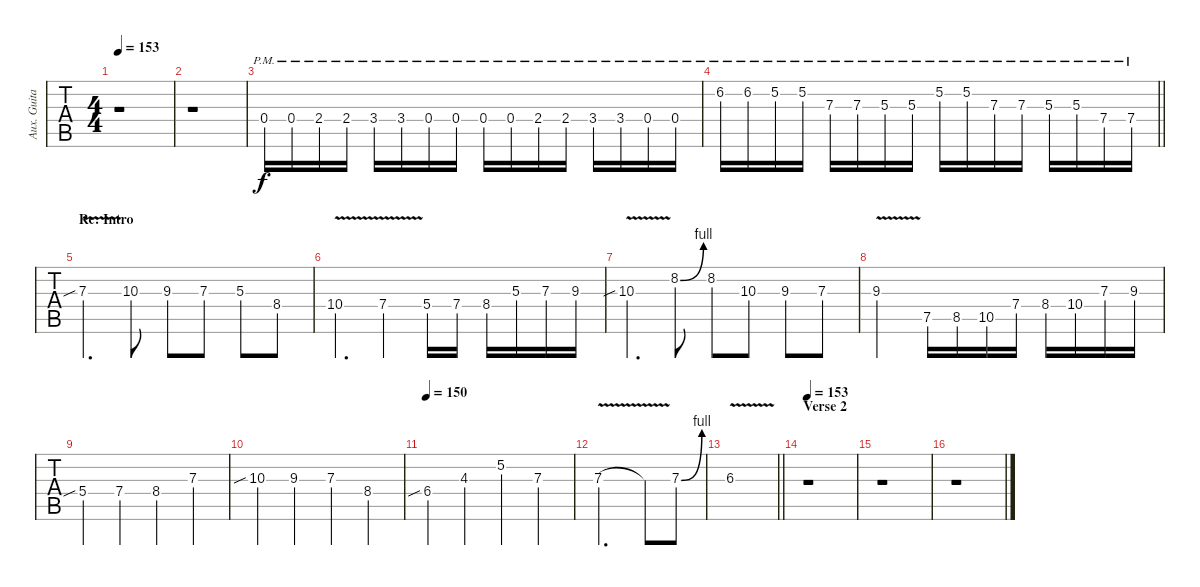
\track ("Aux. Guitar" "Aux. Guita") {instrument distortionguitar}
\staff {tabs}
\tuning (Eb4 Bb3 Gb3 Db3 Ab2 Eb2) {hide}
\ts (4 4)
\tempo 153
\clef g2
\ks c
r.1{dy f} |
r.1 |
0.4{pm}.16 0.4{pm}.16 2.4{pm}.16 2.4{pm}.16 3.4{pm}.16 3.4{pm}.16 0.4{pm}.16 0.4{pm}.16 0.4{pm}.16 0.4{pm}.16 2.4{pm}.16 2.4{pm}.16 3.4{pm}.16 3.4{pm}.16 0.4{pm}.16 0.4{pm}.16 |
\barLineRight lightlight
6.2{pm}.16 6.2{pm}.16 5.2{pm}.16 5.2{pm}.16 7.3{pm}.16 7.3{pm}.16 5.3{pm}.16 5.3{pm}.16 5.2{pm}.16 5.2{pm}.16 7.3{pm}.16 7.3{pm}.16 5.3{pm}.16 5.3{pm}.16 7.4{pm}.16 7.4{pm}.16 |
\section ("" "Re: Intro")
7.3{v sib}.4{d} 10.3.8 9.3.8 7.3.8 5.3.8 8.4.8 |
10.4{v}.4{d} 7.4{v}.4 5.4.16 7.4.16 8.4.16 5.3.16 7.3.16 9.3.16 |
10.3{v sib}.4{d} 8.2{be (bend 0 0 60 4)}.8 8.2.8 10.3.8 9.3.8 7.3.8 |
9.3{v}.2 7.5.16 8.5.16 10.5.16 7.4.16 8.4.16 10.4.16 7.3.16 9.3.16 |
5.4{sib}.4 7.4.4 8.4.4 7.3.4 |
10.3{sib}.4 9.3.4 7.3.4 8.4.4 |
\tempo 150
6.4{sib}.4 4.3.4 5.2.4 7.3.4 |
7.3{v}.2{d} 7.3{t}.8 7.3{be (bend 0 0 60 4)}.8 |
\barLineRight lightlight
6.3{v}.1 |
\section ("" "Verse 2")
\tempo 153
r.1 |
r.1 |
r.1
